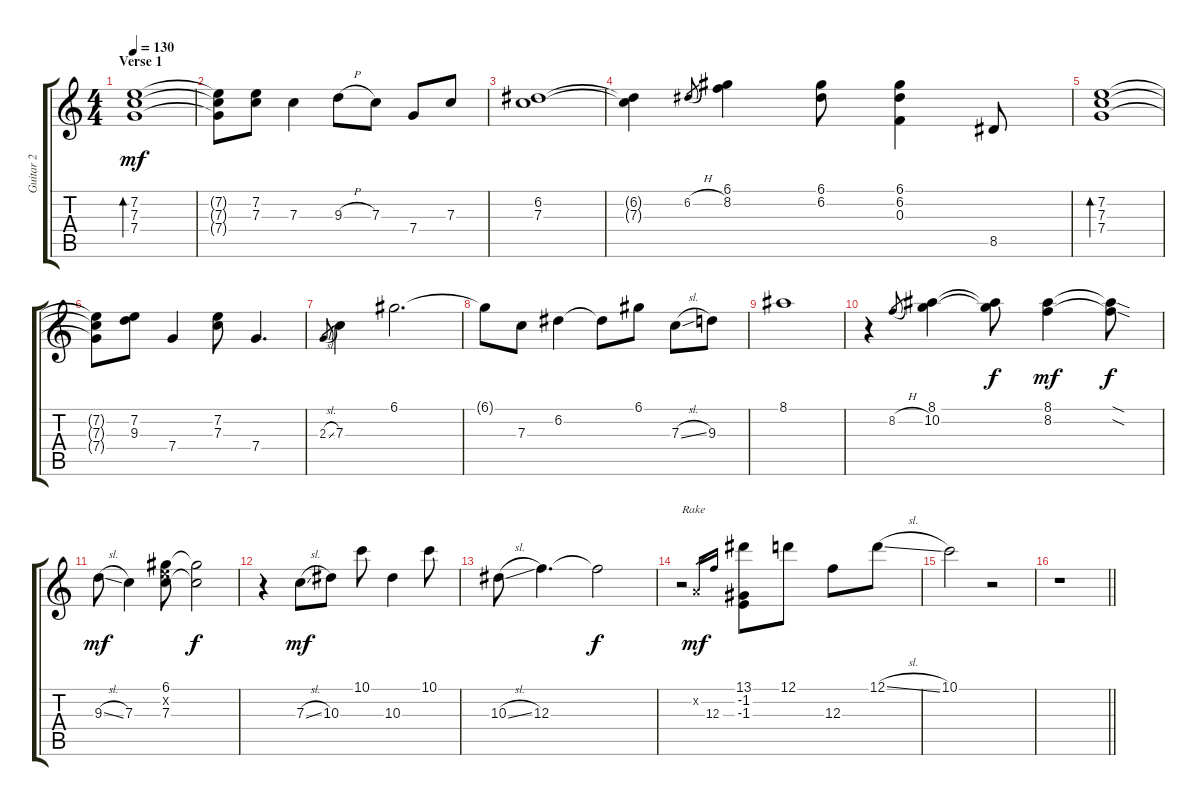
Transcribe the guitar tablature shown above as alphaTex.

\track ("Guitar 2" "Guitar 2") {instrument electricguitarclean}
\staff {score tabs}
\tuning (D4 A3 F3 C3 G2 C2) {hide}
\ts (4 4)
\section ("" "Verse 1")
\tempo 130
\clef g2
\ks c
(7.2 7.3 7.4).1{bd 480 dy mf} |
(7.2{t} 7.3{t} 7.4{t}).8 (7.2 7.3).8 7.3.4 9.3{h}.8 7.3.8 7.4.8 7.3.8 |
(6.2 7.3).1 |
(6.2{t} 7.3{t}).4 6.2{h}.8{gr} (6.1 8.2).4 (6.1 6.2).8 (6.1 6.2 0.3).4 8.5.8 |
(7.2 7.3 7.4).1{bd 480} |
(7.2{t} 7.3{t} 7.4{t}).8 (7.2 9.3).8 7.4.4 (7.2 7.3).8 7.4.4{d} |
2.3{sl}.8{gr} 7.3.4 6.1.2{d} |
6.1{t}.8 7.3.8 6.2.4 6.2{t}.8 6.1.8 7.3{sl}.8 9.3.8 |
8.1.1 |
r.4 8.2{h}.8{gr} (8.1 10.2).4 (8.1{t} 10.2{t}).8{dy f} (8.1 8.2).4{dy mf} (8.1{sod t} 8.2{sod t}).8{dy f} |
9.3{sl}.8{dy mf} 7.3.4 (6.1 7.2{x} 7.3).8 (6.1{t} 7.3{t}).2{dy f} |
r.4 7.3{sl}.8{dy mf} 10.3.8 10.1.8 10.3.4 10.1.8 |
10.3{sl}.8 12.3.4{d} 12.3{t}.2{dy f} |
r.2{txt "Rake"} 0.2{x}.16{gr dy mf} 12.3.16{gr} (13.1 -1.2 -1.3).8 12.1.8 12.3.8 12.1{sl}.8 |
10.1.2 r.2 |
\barLineRight lightlight
r.1
